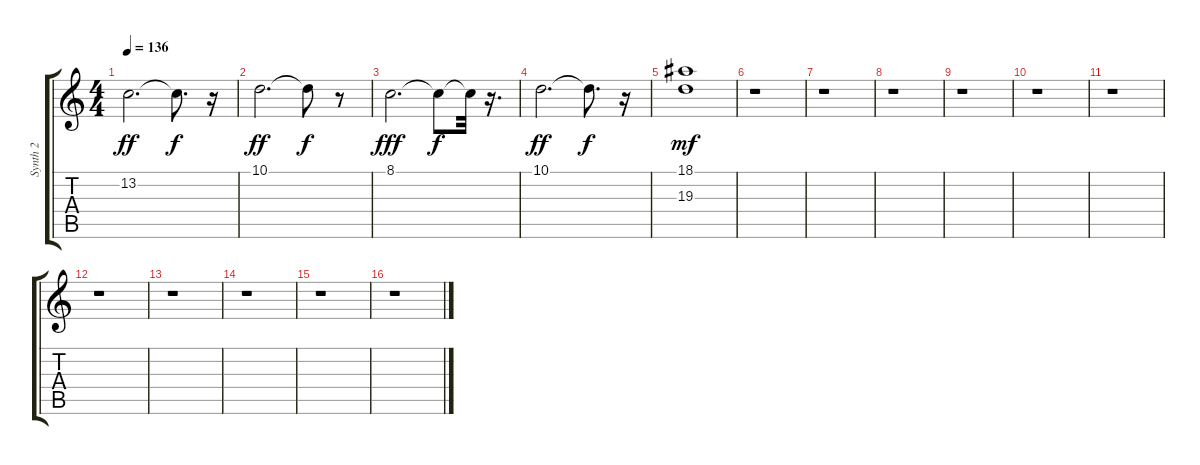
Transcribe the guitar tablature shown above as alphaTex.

\track ("Synth 2" "Synth 2") {instrument stringensemble1}
\staff {score tabs}
\tuning (E4 B3 G3 D3 A2 E2) {hide}
\ts (4 4)
\tempo 136
\clef g2
\ks c
13.2.2{d dy ff} 13.2{t}.8{d dy f} r.16 |
10.1.2{d dy ff} 10.1{t}.8{dy f} r.8 |
8.1.2{d dy fff} 8.1{t}.8{dy f} 8.1{t}.32 r.16{d} |
10.1.2{d dy ff} 10.1{t}.8{d dy f} r.16 |
(18.1 19.3).1{dy mf} |
r.1 |
r.1 |
r.1 |
r.1 |
r.1 |
r.1 |
r.1 |
r.1 |
r.1 |
r.1 |
r.1
